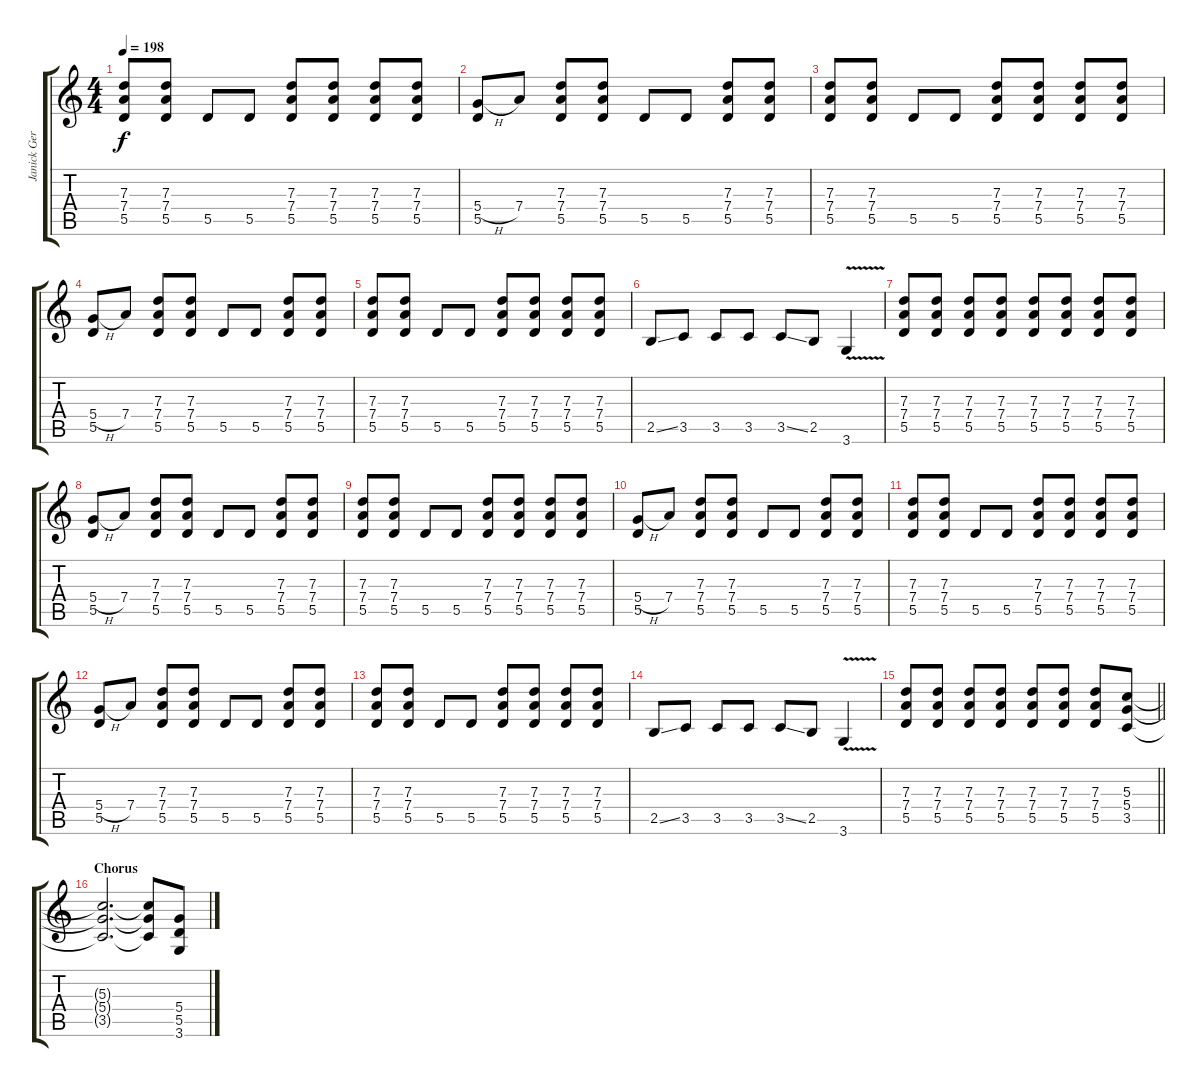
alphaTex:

\track ("Janick Gers" "Janick Ger") {instrument distortionguitar}
\staff {score tabs}
\tuning (E4 B3 G3 D3 A2 E2) {hide}
\ts (4 4)
\tempo 198
\clef g2
\ks c
(7.3 7.4 5.5).8{dy f} (7.3 7.4 5.5).8 5.5.8 5.5.8 (7.3 7.4 5.5).8 (7.3 7.4 5.5).8 (7.3 7.4 5.5).8 (7.3 7.4 5.5).8 |
(5.4{h} 5.5).8 7.4.8 (7.3 7.4 5.5).8 (7.3 7.4 5.5).8 5.5.8 5.5.8 (7.3 7.4 5.5).8 (7.3 7.4 5.5).8 |
(7.3 7.4 5.5).8 (7.3 7.4 5.5).8 5.5.8 5.5.8 (7.3 7.4 5.5).8 (7.3 7.4 5.5).8 (7.3 7.4 5.5).8 (7.3 7.4 5.5).8 |
(5.4{h} 5.5).8 7.4.8 (7.3 7.4 5.5).8 (7.3 7.4 5.5).8 5.5.8 5.5.8 (7.3 7.4 5.5).8 (7.3 7.4 5.5).8 |
(7.3 7.4 5.5).8 (7.3 7.4 5.5).8 5.5.8 5.5.8 (7.3 7.4 5.5).8 (7.3 7.4 5.5).8 (7.3 7.4 5.5).8 (7.3 7.4 5.5).8 |
2.5{ss}.8 3.5.8 3.5.8 3.5.8 3.5{ss}.8 2.5.8 3.6{v}.4 |
(7.3 7.4 5.5).8 (7.3 7.4 5.5).8 (7.3 7.4 5.5).8 (7.3 7.4 5.5).8 (7.3 7.4 5.5).8 (7.3 7.4 5.5).8 (7.3 7.4 5.5).8 (7.3 7.4 5.5).8 |
(5.4{h} 5.5).8 7.4.8 (7.3 7.4 5.5).8 (7.3 7.4 5.5).8 5.5.8 5.5.8 (7.3 7.4 5.5).8 (7.3 7.4 5.5).8 |
(7.3 7.4 5.5).8 (7.3 7.4 5.5).8 5.5.8 5.5.8 (7.3 7.4 5.5).8 (7.3 7.4 5.5).8 (7.3 7.4 5.5).8 (7.3 7.4 5.5).8 |
(5.4{h} 5.5).8 7.4.8 (7.3 7.4 5.5).8 (7.3 7.4 5.5).8 5.5.8 5.5.8 (7.3 7.4 5.5).8 (7.3 7.4 5.5).8 |
(7.3 7.4 5.5).8 (7.3 7.4 5.5).8 5.5.8 5.5.8 (7.3 7.4 5.5).8 (7.3 7.4 5.5).8 (7.3 7.4 5.5).8 (7.3 7.4 5.5).8 |
(5.4{h} 5.5).8 7.4.8 (7.3 7.4 5.5).8 (7.3 7.4 5.5).8 5.5.8 5.5.8 (7.3 7.4 5.5).8 (7.3 7.4 5.5).8 |
(7.3 7.4 5.5).8 (7.3 7.4 5.5).8 5.5.8 5.5.8 (7.3 7.4 5.5).8 (7.3 7.4 5.5).8 (7.3 7.4 5.5).8 (7.3 7.4 5.5).8 |
2.5{ss}.8 3.5.8 3.5.8 3.5.8 3.5{ss}.8 2.5.8 3.6{v}.4 |
\barLineRight lightlight
(7.3 7.4 5.5).8 (7.3 7.4 5.5).8 (7.3 7.4 5.5).8 (7.3 7.4 5.5).8 (7.3 7.4 5.5).8 (7.3 7.4 5.5).8 (7.3 7.4 5.5).8 (5.3 5.4 3.5).8 |
\section ("" "Chorus")
(5.3{t} 5.4{t} 3.5{t}).2{d} (5.3{t} 5.4{t} 3.5{t}).8 (5.4 5.5 3.6).8
